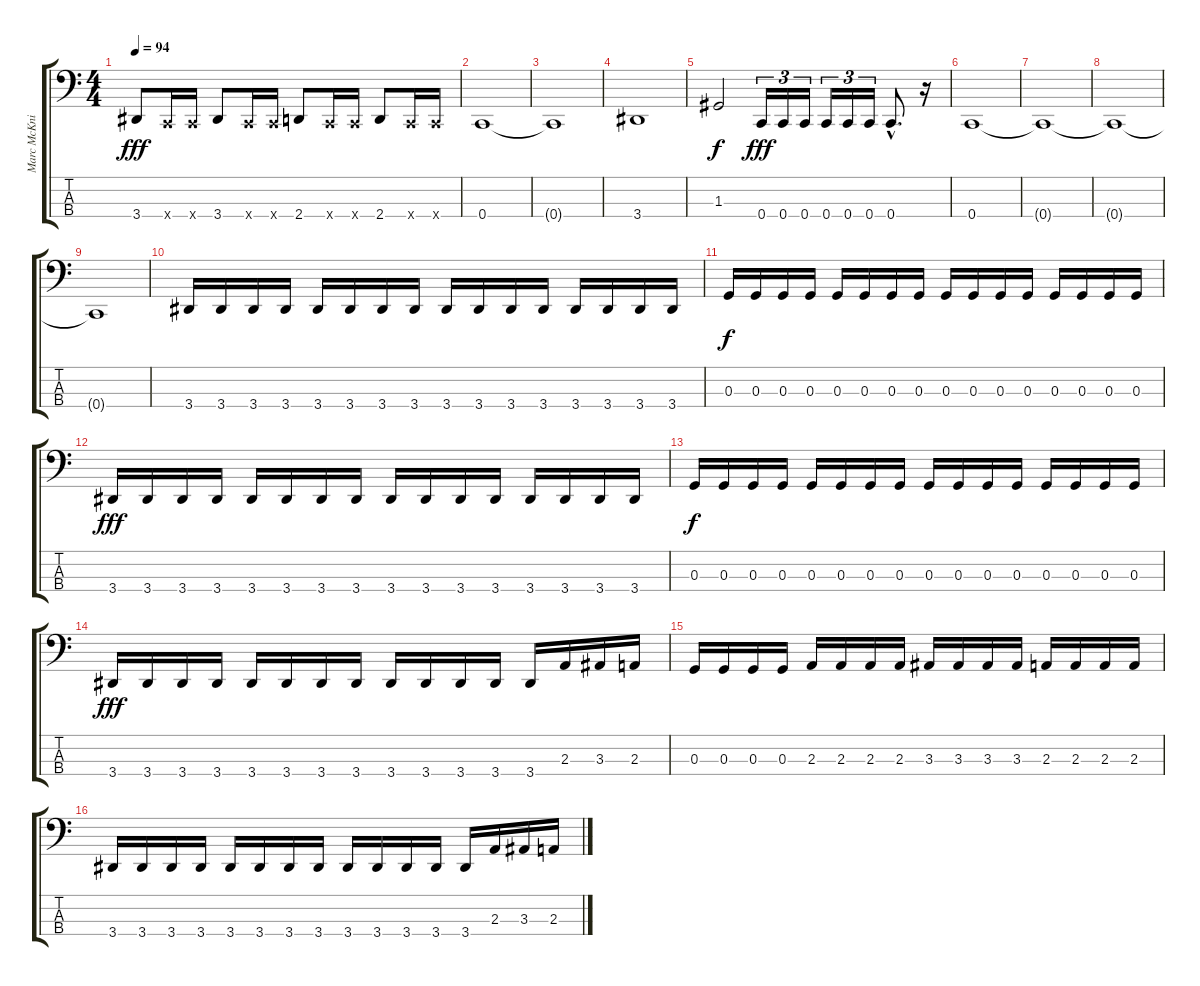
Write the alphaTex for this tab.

\track ("Marc McKnight  (bass)" "Marc McKni") {instrument electricbasspick}
\staff {score tabs}
\tuning (F2 C2 G1 C1) {hide}
\ts (4 4)
\tempo 94
\clef f4
\ks c
3.4.8{dy fff} 0.4{x}.16 0.4{x}.16 3.4.8 0.4{x}.16 0.4{x}.16 2.4.8 0.4{x}.16 0.4{x}.16 2.4.8 0.4{x}.16 0.4{x}.16 |
0.4.1 |
0.4{t}.1 |
3.4.1 |
1.3.2{dy f} 0.4.16{tu (3 2) dy fff} 0.4.16{tu (3 2)} 0.4.16{tu (3 2)} 0.4.16{tu (3 2)} 0.4.16{tu (3 2)} 0.4.16{tu (3 2)} 0.4{hac}.8{d} r.16 |
0.4.1 |
0.4{t}.1 |
0.4{t}.1 |
0.4{t}.1 |
3.4.16 3.4.16 3.4.16 3.4.16 3.4.16 3.4.16 3.4.16 3.4.16 3.4.16 3.4.16 3.4.16 3.4.16 3.4.16 3.4.16 3.4.16 3.4.16 |
0.3.16{dy f} 0.3.16 0.3.16 0.3.16 0.3.16 0.3.16 0.3.16 0.3.16 0.3.16 0.3.16 0.3.16 0.3.16 0.3.16 0.3.16 0.3.16 0.3.16 |
3.4.16{dy fff} 3.4.16 3.4.16 3.4.16 3.4.16 3.4.16 3.4.16 3.4.16 3.4.16 3.4.16 3.4.16 3.4.16 3.4.16 3.4.16 3.4.16 3.4.16 |
0.3.16{dy f} 0.3.16 0.3.16 0.3.16 0.3.16 0.3.16 0.3.16 0.3.16 0.3.16 0.3.16 0.3.16 0.3.16 0.3.16 0.3.16 0.3.16 0.3.16 |
3.4.16{dy fff} 3.4.16 3.4.16 3.4.16 3.4.16 3.4.16 3.4.16 3.4.16 3.4.16 3.4.16 3.4.16 3.4.16 3.4.16 2.3.16 3.3.16 2.3.16 |
0.3.16 0.3.16 0.3.16 0.3.16 2.3.16 2.3.16 2.3.16 2.3.16 3.3.16 3.3.16 3.3.16 3.3.16 2.3.16 2.3.16 2.3.16 2.3.16 |
3.4.16 3.4.16 3.4.16 3.4.16 3.4.16 3.4.16 3.4.16 3.4.16 3.4.16 3.4.16 3.4.16 3.4.16 3.4.16 2.3.16 3.3.16 2.3.16
